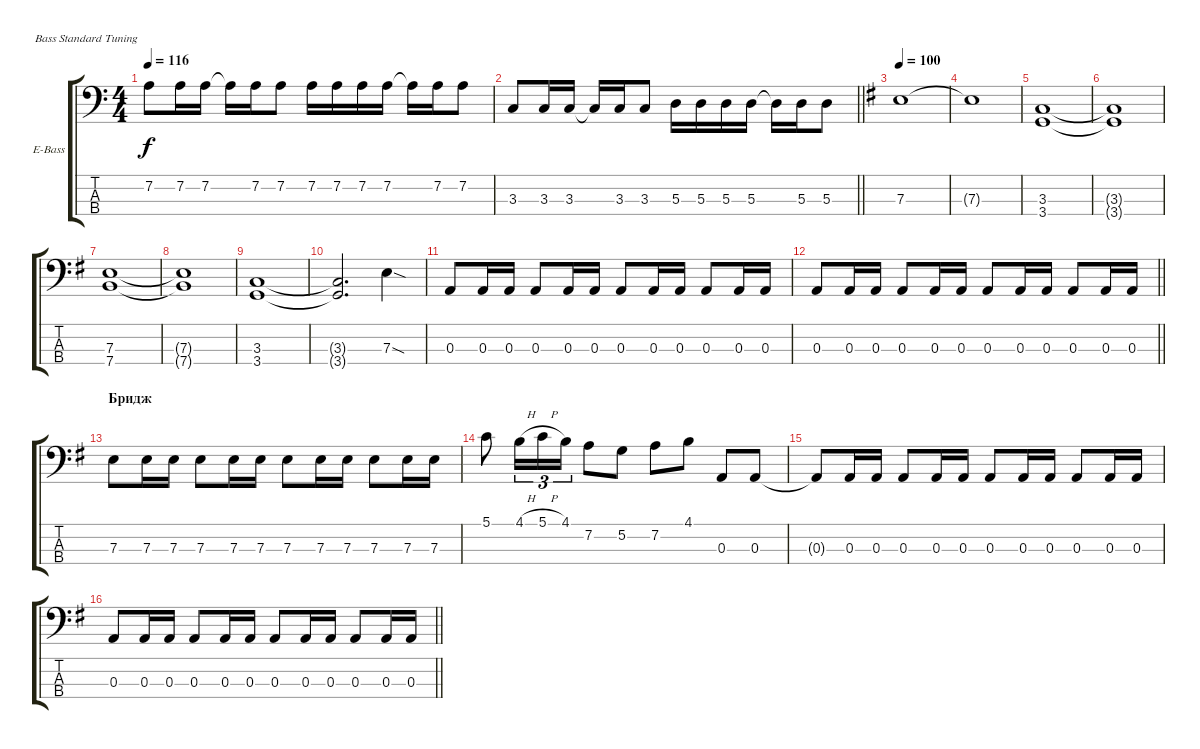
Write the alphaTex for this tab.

\bracketExtendMode groupsimilarinstruments
\firstSystemTrackNameOrientation horizontal
\otherSystemsTrackNameOrientation horizontal
\track ("Виталий Дубинин" "E-Bass") {instrument electricbasspick}
\staff {score tabs}
\tuning (G2 D2 A1 E1)
\ts (4 4)
\tempo 116
\clef f4
\ks aminor
7.2.8{dy f} 7.2.16 7.2.16 7.2{t}.16 7.2.16 7.2.8 7.2.16 7.2.16 7.2.16 7.2.16 7.2{t}.16 7.2.16 7.2.8 |
\barLineRight lightlight
3.3.8 3.3.16 3.3.16 3.3{t}.16 3.3.16 3.3.8 5.3.16 5.3.16 5.3.16 5.3.16 5.3{t}.16 5.3.16 5.3.8 |
\tempo 100
\ks eminor
7.3.1 |
7.3{t}.1 |
(3.3 3.4).1 |
(3.3{t} 3.4{t}).1 |
(7.3 7.4).1 |
(7.3{t} 7.4{t}).1 |
(3.3 3.4).1 |
(3.3{t} 3.4{t}).2{d} 7.3{sod}.4 |
0.3.8 0.3.16 0.3.16 0.3.8 0.3.16 0.3.16 0.3.8 0.3.16 0.3.16 0.3.8 0.3.16 0.3.16 |
\barLineRight lightlight
0.3.8 0.3.16 0.3.16 0.3.8 0.3.16 0.3.16 0.3.8 0.3.16 0.3.16 0.3.8 0.3.16 0.3.16 |
\section ("" "Бридж")
7.3.8 7.3.16 7.3.16 7.3.8 7.3.16 7.3.16 7.3.8 7.3.16 7.3.16 7.3.8 7.3.16 7.3.16 |
5.1.8 4.1{h}.16{tu (3 2)} 5.1{h}.16{tu (3 2)} 4.1.16{tu (3 2)} 7.2.8 5.2.8 7.2.8 4.1.8 0.3.8 0.3.8 |
0.3{t}.8 0.3.16 0.3.16 0.3.8 0.3.16 0.3.16 0.3.8 0.3.16 0.3.16 0.3.8 0.3.16 0.3.16 |
\barLineRight lightlight
0.3.8 0.3.16 0.3.16 0.3.8 0.3.16 0.3.16 0.3.8 0.3.16 0.3.16 0.3.8 0.3.16 0.3.16
